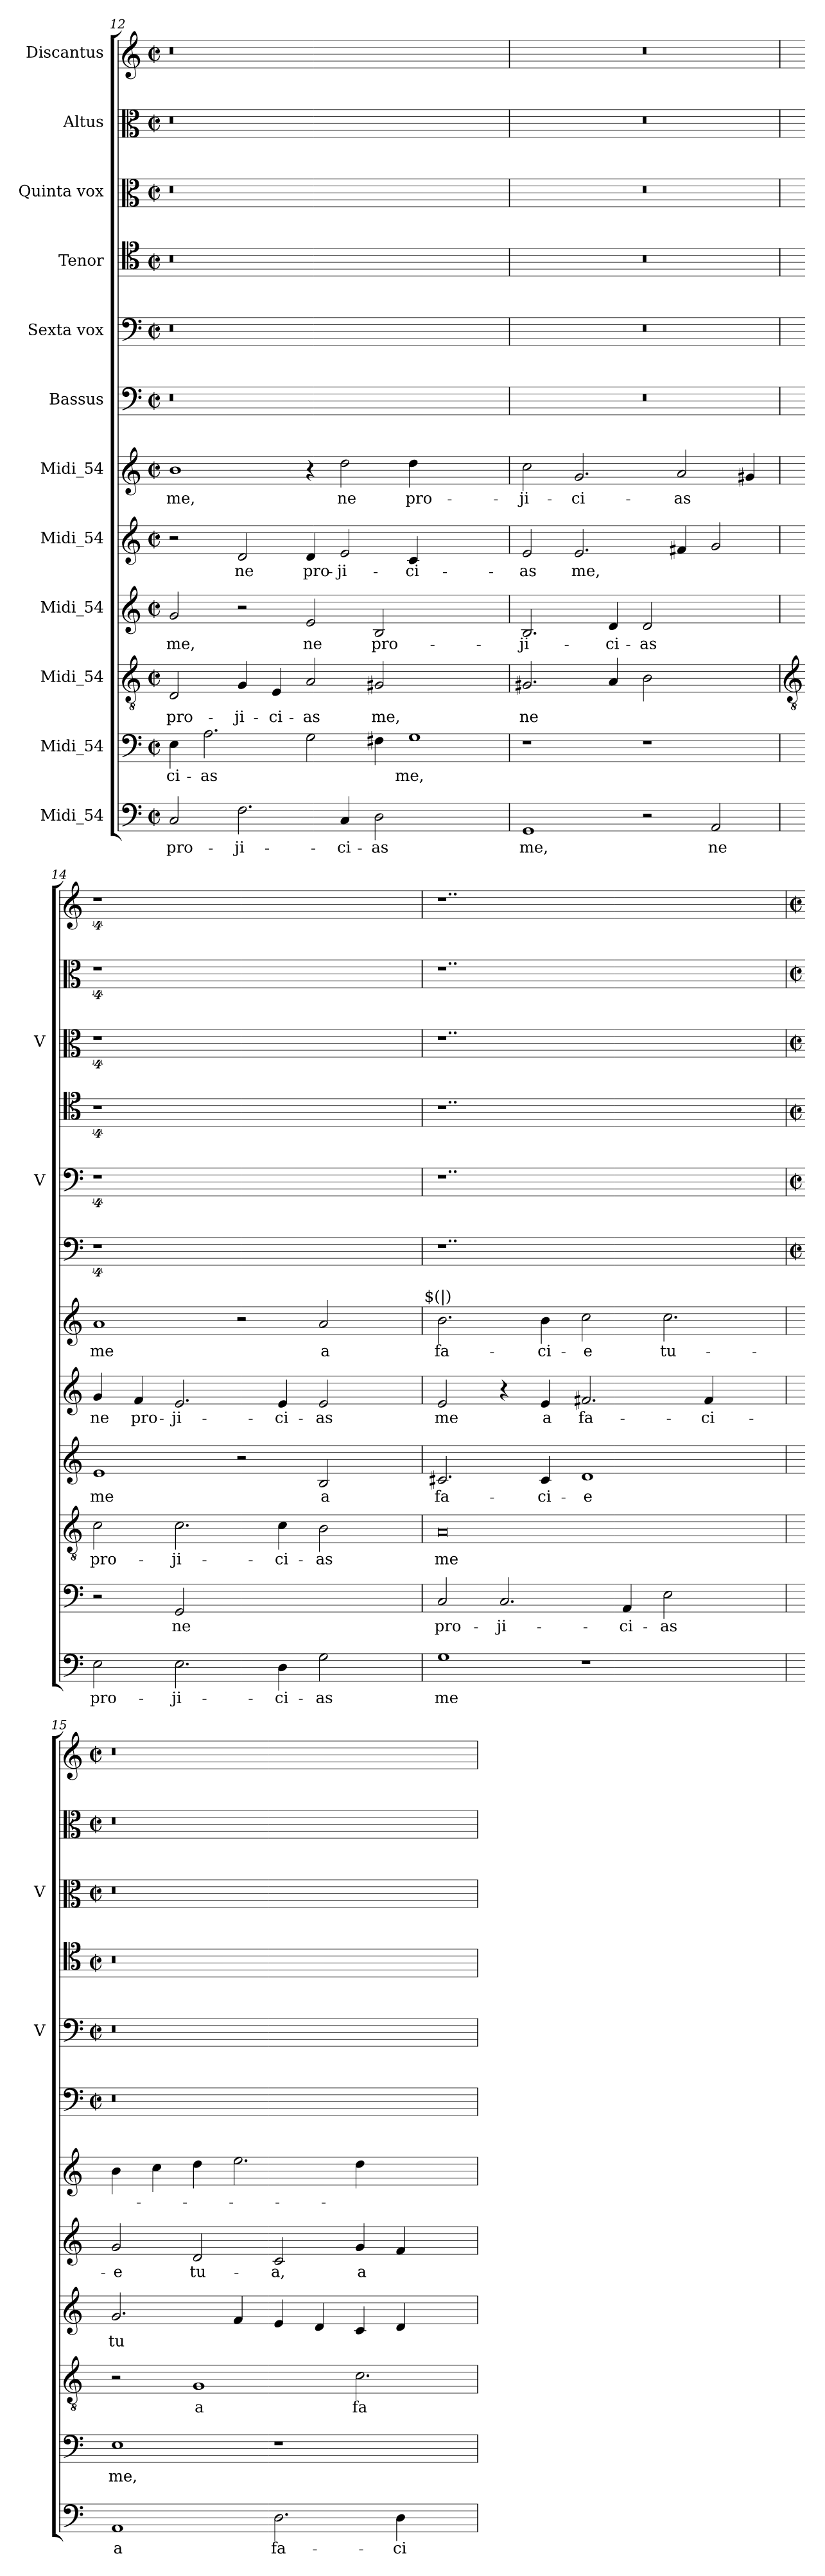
**kern	**text	**kern	**text	**kern	**text	**kern	**text	**kern	**text	**kern	**text	**kern	**kern	**kern	**kern	**kern	**kern
*part12	*part12	*part11	*part11	*part10	*part10	*part9	*part9	*part8	*part8	*part7	*part7	*part6	*part5	*part4	*part3	*part2	*part1
*staff12	*staff12	*staff11	*staff11	*staff10	*staff10	*staff9	*staff9	*staff8	*staff8	*staff7	*staff7	*staff6	*staff5	*staff4	*staff3	*staff2	*staff1
*I"Midi_54	*	*I"Midi_54	*	*I"Midi_54	*	*I"Midi_54	*	*I"Midi_54	*	*I"Midi_54	*	*I"Bassus	*I"Sexta vox	*I"Tenor	*I"Quinta vox	*I"Altus	*I"Discantus
*	*	*	*	*	*	*	*	*	*	*	*	*	*I'V	*	*I'V	*	*
!!LO:LB:g=z
*clefF4	*	*clefF4	*	*clefGv2	*	*clefG2	*	*clefG2	*	*clefG2	*	*clefF4	*clefF4	*clefC4	*clefC3	*clefC3	*clefG2
*k[]	*	*k[]	*	*k[]	*	*k[]	*	*k[]	*	*k[]	*	*k[]	*k[]	*k[]	*k[]	*k[]	*k[]
*C:	*	*C:	*	*C:	*	*C:	*	*C:	*	*C:	*	*C:	*C:	*C:	*C:	*C:	*C:
*M4/2	*	*M4/2	*	*M4/2	*	*M4/2	*	*M4/2	*	*M4/2	*	*M4/2	*M4/2	*M4/2	*M4/2	*M4/2	*M4/2
*met(c|)	*	*met(c|)	*	*met(c|)	*	*met(c|)	*	*met(c|)	*	*met(c|)	*	*met(c|)	*met(c|)	*met(c|)	*met(c|)	*met(c|)	*met(c|)
=12	=12	=12	=12	=12	=12	=12	=12	=12	=12	=12	=12	=12	=12	=12	=12	=12	=12
!	!LO:LY:b	!	!LO:LY:b	!	!LO:LY:b	!	!LO:LY:b	!	!	!	!LO:LY:b	!	!	!	!	!	!
2C	pro-	4E	-ci-	2D	pro-	2g	me,	2r	.	1b	me,	0r	0r	0r	0r	0r	0r
!	!	!	!LO:LY:b	!	!	!	!	!	!	!	!	!	!	!	!	!	!
.	.	2.A	-as	.	.	.	.	.	.	.	.	.	.	.	.	.	.
!	!LO:LY:b	!	!	!	!LO:LY:b	!	!	!	!LO:LY:b	!	!	!	!	!	!	!	!
2.F	-ji-	.	.	4G	-ji-	2r	.	2d	ne	.	.	.	.	.	.	.	.
!	!	!	!	!	!LO:LY:b	!	!	!	!	!	!	!	!	!	!	!	!
.	.	.	.	4E	-ci-	.	.	.	.	.	.	.	.	.	.	.	.
!	!	!	!	!	!LO:LY:b	!	!LO:LY:b	!	!LO:LY:b	!	!	!	!	!	!	!	!
.	.	2G	.	2A	-as	2e	ne	4d	pro-	4r	.	.	.	.	.	.	.
!	!LO:LY:b	!	!	!	!	!	!	!	!LO:LY:b	!	!LO:LY:b	!	!	!	!	!	!
4C	-ci-	.	.	.	.	.	.	2e	-ji-	2dd	ne	.	.	.	.	.	.
!	!LO:LY:b	!	!	!	!LO:LY:b	!	!LO:LY:b	!	!	!	!	!	!	!	!	!	!
2D	-as	4F#X	.	2G#X	me,	2B	pro-	.	.	.	.	.	.	.	.	.	.
!	!	!	!LO:LY:b	!	!	!	!	!	!LO:LY:b	!	!LO:LY:b	!	!	!	!	!	!
.	.	1G	me,	.	.	.	.	4c	-ci-	4dd	pro-	.	.	.	.	.	.
2.ryy	.	.	.	2.ryy	.	2.ryy	.	2.ryy	.	2.ryy	.	2.ryy	2.ryy	2.ryy	2.ryy	2.ryy	2.ryy
!!LO:LB:g=z
=13	=13	=13	=13	=13	=13	=13	=13	=13	=13	=13	=13	=13	=13	=13	=13	=13	=13
!	!LO:LY:b	!	!	!	!LO:LY:b	!	!LO:LY:b	!	!LO:LY:b	!	!LO:LY:b	!	!	!	!	!	!
1GG	me,	1r	.	2.G#	ne	2.B	-ji-	2e	-as	2cc	-ji-	0r	0r	0r	0r	0r	0r
!	!	!	!	!	!	!	!	!	!LO:LY:b	!	!LO:LY:b	!	!	!	!	!	!
.	.	.	.	.	.	.	.	2.e	me,	2.g	-ci-	.	.	.	.	.	.
!	!	!	!	!	!	!	!LO:LY:b	!	!	!	!	!	!	!	!	!	!
.	.	.	.	4A	.	4d	-ci-	.	.	.	.	.	.	.	.	.	.
!	!	!	!	!	!	!	!LO:LY:b	!	!	!	!	!	!	!	!	!	!
2r	.	1r	.	2B	.	2d	-as	.	.	.	.	.	.	.	.	.	.
!	!	!	!	!	!	!	!	!	!	!	!LO:LY:b	!	!	!	!	!	!
.	.	.	.	.	.	.	.	4f#X	.	2a	-as	.	.	.	.	.	.
!	!LO:LY:b	!	!	!	!	!	!	!	!	!	!	!	!	!	!	!	!
2AA	ne	.	.	2ryy	.	2ryy	.	2g	.	.	.	.	.	.	.	.	.
.	.	.	.	.	.	.	.	.	.	4g#X	.	.	.	.	.	.	.
!!LO:LB:g=z
=14	=14	=14	=14	=14	=14	=14	=14	=14	=14	=14	=14	=14	=14	=14	=14	=14	=14
*	*	*	*	*clefGv2	*	*	*	*	*	*	*	*	*	*	*	*	*
!	!LO:LY:b	!	!	!	!LO:LY:b	!	!LO:LY:b	!	!LO:LY:b	!	!LO:LY:b	!	!	!	!	!	!
2E	pro-	2r	.	2c	pro-	1e	me	4g	ne	1a	me	4%9r	4%9r	4%9r	4%9r	4%9r	4%9r
!	!	!	!	!	!	!	!	!	!LO:LY:b	!	!	!	!	!	!	!	!
.	.	.	.	.	.	.	.	4f	pro-	.	.	.	.	.	.	.	.
!	!LO:LY:b	!	!LO:LY:b	!	!LO:LY:b	!	!	!	!LO:LY:b	!	!	!	!	!	!	!	!
2.E	-ji-	2GG	ne	2.c	-ji-	.	.	2.e	-ji-	.	.	.	.	.	.	.	.
.	.	1ryy	.	.	.	2r	.	.	.	2r	.	.	.	.	.	.	.
!	!LO:LY:b	!	!	!	!LO:LY:b	!	!	!	!LO:LY:b	!	!	!	!	!	!	!	!
4D	-ci-	.	.	4c	-ci-	.	.	4e	-ci-	.	.	.	.	.	.	.	.
!	!LO:LY:b	!	!	!	!LO:LY:b	!	!LO:LY:b	!	!LO:LY:b	!	!LO:LY:b	!	!	!	!	!	!
2G	-as	.	.	2B	-as	2B	a	2e	-as	2a	a	.	.	.	.	.	.
4ryy	.	4ryy	.	4ryy	.	4ryy	.	4ryy	.	4ryy	.	.	.	.	.	.	.
!!LO:LB:g=z
=14	=14	=14	=14	=14	=14	=14	=14	=14	=14	=14	=14	=14	=14	=14	=14	=14	=14
!	!	!	!	!	!	!	!	!	!	!LO:TX:a:cj:t=$(|)	!	!	!	!	!	!	!
!	!LO:LY:b	!	!LO:LY:b	!	!LO:LY:b	!	!LO:LY:b	!	!LO:LY:b	!	!LO:LY:b	!	!	!	!	!	!
1G	me	2C	pro-	0A	me	2.c#X	fa-	2e	me	2.b	fa-	1..r	1..r	1..r	1..r	1..r	1..r
!	!	!	!LO:LY:b	!	!	!	!	!	!	!	!	!	!	!	!	!	!
.	.	2.C	-ji-	.	.	.	.	4r	.	.	.	.	.	.	.	.	.
!	!	!	!	!	!	!	!LO:LY:b	!	!LO:LY:b	!	!LO:LY:b	!	!	!	!	!	!
.	.	.	.	.	.	4c#	-ci-	4e	a	4b	-ci-	.	.	.	.	.	.
!	!	!	!	!	!	!	!LO:LY:b	!	!LO:LY:b	!	!LO:LY:b	!	!	!	!	!	!
1r	.	.	.	.	.	1d	-e	2.f#X	fa-	2cc	-e	.	.	.	.	.	.
!	!	!	!LO:LY:b	!	!	!	!	!	!	!	!	!	!	!	!	!	!
.	.	4AA	-ci-	.	.	.	.	.	.	.	.	.	.	.	.	.	.
!	!	!	!LO:LY:b	!	!	!	!	!	!	!	!LO:LY:b	!	!	!	!	!	!
.	.	2E	-as	.	.	.	.	.	.	2.cc	tu-	.	.	.	.	.	.
!	!	!	!	!	!	!	!	!	!LO:LY:b	!	!	!	!	!	!	!	!
.	.	.	.	.	.	.	.	4f#	-ci-	.	.	2ryy	2ryy	2ryy	2ryy	2ryy	2ryy
4ryy	.	4ryy	.	4ryy	.	4ryy	.	4ryy	.	.	.	.	.	.	.	.	.
!!LO:LB:g=z
=15	=15	=15	=15	=15	=15	=15	=15	=15	=15	=15	=15	=15	=15	=15	=15	=15	=15
*	*	*	*	*	*	*	*	*	*	*	*	*M4/2	*M4/2	*M4/2	*M4/2	*M4/2	*M4/2
*	*	*	*	*	*	*	*	*	*	*	*	*met(c|)	*met(c|)	*met(c|)	*met(c|)	*met(c|)	*met(c|)
!	!LO:LY:b	!	!LO:LY:b	!	!	!	!LO:LY:b	!	!LO:LY:b	!	!	!	!	!	!	!	!
1AA	a	1E	me,	2r	.	2.g	tu	2g	-e	4b	.	0r	0r	0r	0r	0r	0r
.	.	.	.	.	.	.	.	.	.	4cc	.	.	.	.	.	.	.
!	!	!	!	!	!LO:LY:b	!	!	!	!LO:LY:b	!	!	!	!	!	!	!	!
.	.	.	.	1G	a	.	.	2d	tu-	4dd	.	.	.	.	.	.	.
.	.	.	.	.	.	4f	.	.	.	2.ee	.	.	.	.	.	.	.
!	!LO:LY:b	!	!	!	!	!	!	!	!LO:LY:b	!	!	!	!	!	!	!	!
2.D	fa-	1r	.	.	.	4e	.	2c	-a,	.	.	.	.	.	.	.	.
.	.	.	.	.	.	4d	.	.	.	.	.	.	.	.	.	.	.
!	!	!	!	!	!LO:LY:b	!	!	!	!LO:LY:b	!	!	!	!	!	!	!	!
.	.	.	.	2.c	fa-	4c	.	4g	a	4dd	.	.	.	.	.	.	.
!	!LO:LY:b	!	!	!	!	!	!	!	!	!	!	!	!	!	!	!	!
4D	-ci-	.	.	.	.	4d	.	4f	.	2ryy	.	.	.	.	.	.	.
4ryy	.	4ryy	.	.	.	4ryy	.	4ryy	.	.	.	4ryy	4ryy	4ryy	4ryy	4ryy	4ryy
=	=	=	=	=	=	=	=	=	=	=	=	=	=	=	=	=	=
*-	*-	*-	*-	*-	*-	*-	*-	*-	*-	*-	*-	*-	*-	*-	*-	*-	*-
